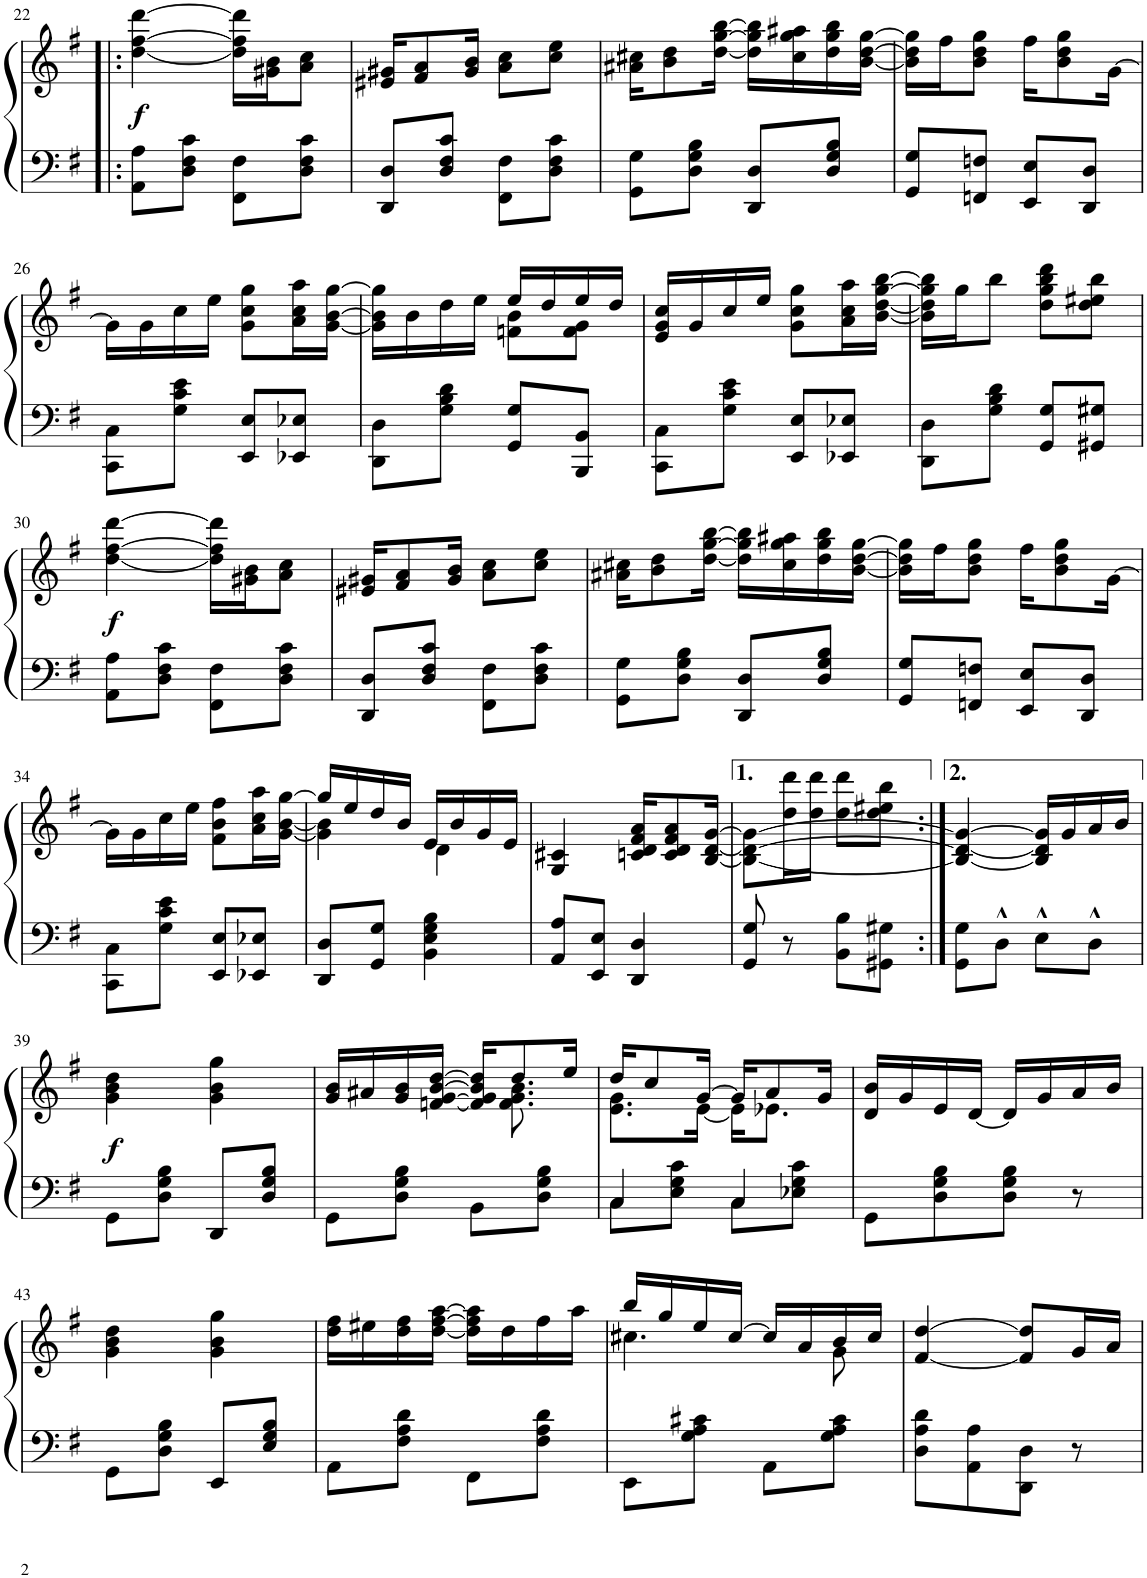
**kern	**kern	**dynam
*part1	*part1	*part1
*staff2	*staff1	*staff1/2
*I"Piano	*	*
*I'Pno.	*	*
!!LO:PB:g=z
*clefF4	*clefG2	*
*k[f#]	*k[f#]	*
*M2/4	*M2/4	*
=22!|:	=22!|:	=22!|:
!	!	!LO:DY:b
8AA\ 8A\L	[4dd\ [4ff#\ [4ddd\	f
8D\ 8F#\ 8c\J	.	.
8FF#\ 8F#\L	16dd\] 16ff#\] 16ddd\]LL	.
.	16g#X\ 16b\J	.
8D\ 8F#\ 8c\J	8a\ 8cc\J	.
=23	=23	=23
8DD/ 8D/L	16e#X/ 16g#X/KL	.
.	8f#/ 8a/	.
8D/ 8F#/ 8c/J	.	.
.	16g#/ 16b/Jk	.
8FF#\ 8F#\L	8a\ 8cc\L	.
8D\ 8F#\ 8c\J	8cc\ 8ee\J	.
=24	=24	=24
8GG\ 8G\L	16a#X\ 16cc#X\KL	.
.	8b\ 8dd\	.
8D\ 8G\ 8B\J	.	.
.	[16dd\ [16gg\ [16bb\Jk	.
8DD/ 8D/L	16dd\] 16gg\] 16bb\]LL	.
.	16cc#\ 16gg\ 16aa#X\	.
8D/ 8G/ 8B/J	16dd\ 16gg\ 16bb\	.
.	[16b\ [16dd\ [16gg\JJ	.
=25	=25	=25
8GG/ 8G/L	16b\] 16dd\] 16gg\]LL	.
.	16ff#\J	.
8FFn/ 8Fn/J	8b\ 8dd\ 8gg\J	.
8EE/ 8E/L	16ff#\KL	.
.	8b\ 8dd\ 8gg\	.
8DD/ 8D/J	.	.
.	[16g\Jk	.
!!LO:LB:g=z
=26	=26	=26
8CC\ 8C\L	16g\LL]	.
.	16g\	.
8G\ 8c\ 8e\J	16cc\	.
.	16ee\JJ	.
8EE/ 8E/L	8g\ 8cc\ 8gg\L	.
8EE-X/ 8E-X/J	16a\ 16cc\ 16aa\L	.
.	[16g\ [16b\ [16gg\JJ	.
=27	=27	=27
*	*^	*
8DD\ 8D\L	16g\] 16b\] 16gg\]LL	4ryy	.
.	16b\	.	.
8G\ 8B\ 8d\J	16dd\	.	.
.	16ee\JJ	.	.
8GG/ 8G/L	16ee/LL	8fn\ 8b\L	.
.	16dd/	.	.
8BBB/ 8BB/J	16ee/	8f\ 8g\J	.
.	16dd/JJ	.	.
*	*v	*v	*
=28	=28	=28
8CC\ 8C\L	16e/ 16g/ 16cc/LL	.
.	16g/	.
8G\ 8c\ 8e\J	16cc/	.
.	16ee/JJ	.
8EE/ 8E/L	8g\ 8cc\ 8gg\L	.
8EE-X/ 8E-X/J	16a\ 16cc\ 16aa\L	.
.	[16b\ [16dd\ [16gg\ [16bb\JJ	.
=29	=29	=29
8DD\ 8D\L	16b\] 16dd\] 16gg\] 16bb\]LL	.
.	16gg\J	.
8G\ 8B\ 8d\J	8bb\J	.
8GG/ 8G/L	8dd\ 8gg\ 8bb\ 8ddd\L	.
8GG#X/ 8G#X/J	8dd\ 8ee#X\ 8bb\J	.
!!LO:LB:g=z
=30	=30	=30
!	!	!LO:DY:b
8AA\ 8A\L	[4dd\ [4ff#\ [4ddd\	f
8D\ 8F#\ 8c\J	.	.
8FF#\ 8F#\L	16dd\] 16ff#\] 16ddd\]LL	.
.	16g#X\ 16b\J	.
8D\ 8F#\ 8c\J	8a\ 8cc\J	.
=31	=31	=31
8DD/ 8D/L	16e#X/ 16g#X/KL	.
.	8f#/ 8a/	.
8D/ 8F#/ 8c/J	.	.
.	16g#/ 16b/Jk	.
8FF#\ 8F#\L	8a\ 8cc\L	.
8D\ 8F#\ 8c\J	8cc\ 8ee\J	.
=32	=32	=32
8GG\ 8G\L	16a#X\ 16cc#X\KL	.
.	8b\ 8dd\	.
8D\ 8G\ 8B\J	.	.
.	[16dd\ [16gg\ [16bb\Jk	.
8DD/ 8D/L	16dd\] 16gg\] 16bb\]LL	.
.	16cc#\ 16gg\ 16aa#X\	.
8D/ 8G/ 8B/J	16dd\ 16gg\ 16bb\	.
.	[16b\ [16dd\ [16gg\JJ	.
=33	=33	=33
8GG/ 8G/L	16b\] 16dd\] 16gg\]LL	.
.	16ff#\J	.
8FFn/ 8Fn/J	8b\ 8dd\ 8gg\J	.
8EE/ 8E/L	16ff#\KL	.
.	8b\ 8dd\ 8gg\	.
8DD/ 8D/J	.	.
.	[16g\Jk	.
!!LO:LB:g=z
=34	=34	=34
8CC\ 8C\L	16g\LL]	.
.	16g\	.
8G\ 8c\ 8e\J	16cc\	.
.	16ee\JJ	.
8EE/ 8E/L	8f#\ 8b\ 8ff#\L	.
8EE-X/ 8E-X/J	16a\ 16cc\ 16aa\L	.
.	[16g\ [16b\ [>16gg\JJ	.
=35	=35	=35
*	*^	*
8DD/ 8D/L	16gg/LL]	4g\] 4b\]	.
.	16ee/	.	.
8GG/ 8G/J	16dd/	.	.
.	16b/JJ	.	.
4BB\ 4E\ 4G\ 4B\	16e/LL	4d\	.
.	16b/	.	.
.	16g/	.	.
.	16e/JJ	.	.
*	*v	*v	*
=36	=36	=36
8AA/ 8A/L	4G/ 4c#X/	.
8EE/ 8E/J	.	.
4DD/ 4D/	16cn/ 16d/ 16f#/ 16a/KL	.
.	8c/ 8d/ 8f#/ 8a/	.
.	[16B/ [16d/ [16g/Jk	.
=37	=37	=37
8GG/ 8G/	8B\_ 8d\_ 8g\_L	.
8r	16dd\ 16ddd\L	.
.	16dd\ 16ddd\JJ	.
8BB\ 8B\L	8dd\ 8ddd\L	.
8GG#X\ 8G#X\J	8dd\ 8ee#X\ 8bb\J	.
=38:|!	=38:|!	=38:|!
8GG\ 8G\L	4B/_ 4d/_ 4g/_	.
8D^^\J	.	.
8E^^\L	16B/] 16d/] 16g/]LL	.
.	16g/	.
8D^^\J	16a/	.
.	16b/JJ	.
!!LO:LB:g=z
=39	=39	=39
!	!	!LO:DY:b
8GG\L	4g\ 4b\ 4dd\	f
8D\ 8G\ 8B\J	.	.
8DD/L	4g\ 4b\ 4gg\	.
8D/ 8G/ 8B/J	.	.
=40	=40	=40
*	*^	*
8GG\L	16g/ 16b/LL	16ryy	.
*	*v	*v	*
.	16a#X/	.
8D\ 8G\ 8B\J	16g/ 16b/	.
.	[16fn/ [16g/ [16b/ [16dd/JJ	.
8BB\L	16f/] 16g/] 16b/] 16dd/]KL	.
*	*^	*
.	8dd/	8.f\ 8.g\ 8.b\	.
8D\ 8G\ 8B\J	.	.	.
.	16ee/Jk	.	.
=41	=41	=41	=41
*^	*	*	*
8C\L	4C/	16dd/KL	8.e\ 8.g\L	.
.	.	8cc/	.	.
8E\ 8G\ 8c\J	.	.	.	.
.	.	[16g/Jk	[16e\Jk	.
8C\L	4C/	16g/KL]	16e\KL]	.
.	.	8a/	8.e-X\J	.
8E-X\ 8G\ 8c\J	.	.	.	.
.	.	16g/Jk	.	.
*v	*v	*	*	*
*	*v	*v	*
=42	=42	=42
8GG\L	16d/ 16b/LL	.
.	16g/	.
8D\ 8G\ 8B\	16e/	.
.	[16d/JJ	.
8D\ 8G\ 8B\J	16d/LL]	.
.	16g/	.
8r	16a/	.
.	16b/JJ	.
!!LO:LB:g=z
=43	=43	=43
8GG\L	4g\ 4b\ 4dd\	.
8D\ 8G\ 8B\J	.	.
8EE/L	4g\ 4b\ 4gg\	.
8E/ 8G/ 8B/J	.	.
=44	=44	=44
8AA\L	16dd\ 16ff#\LL	.
.	16ee#X\	.
8F#\ 8A\ 8d\J	16dd\ 16ff#\	.
.	[16dd\ [16ff#\ [16aa\JJ	.
8FF#\L	16dd\] 16ff#\] 16aa\]LL	.
.	16dd\	.
8F#\ 8A\ 8d\J	16ff#\	.
.	16aa\JJ	.
=45	=45	=45
*	*^	*
8EE\L	16bb/LL	4.cc#X\	.
.	16gg/	.	.
8G\ 8A\ 8c#X\J	16ee/	.	.
.	[16cc#/JJ	.	.
8AA\L	16cc#/LL]	.	.
.	16a/	.	.
8G\ 8A\ 8c#\J	16b/	8g\	.
.	16cc#/JJ	.	.
*	*v	*v	*
=46	=46	=46
8D\ 8A\ 8d\L	[4f#/ [4dd/	.
8AA\ 8A\	.	.
8DD\ 8D\J	8f#/] 8dd/]L	.
8r	16g/L	.
.	16a/JJ	.
=	=	=
*-	*-	*-
